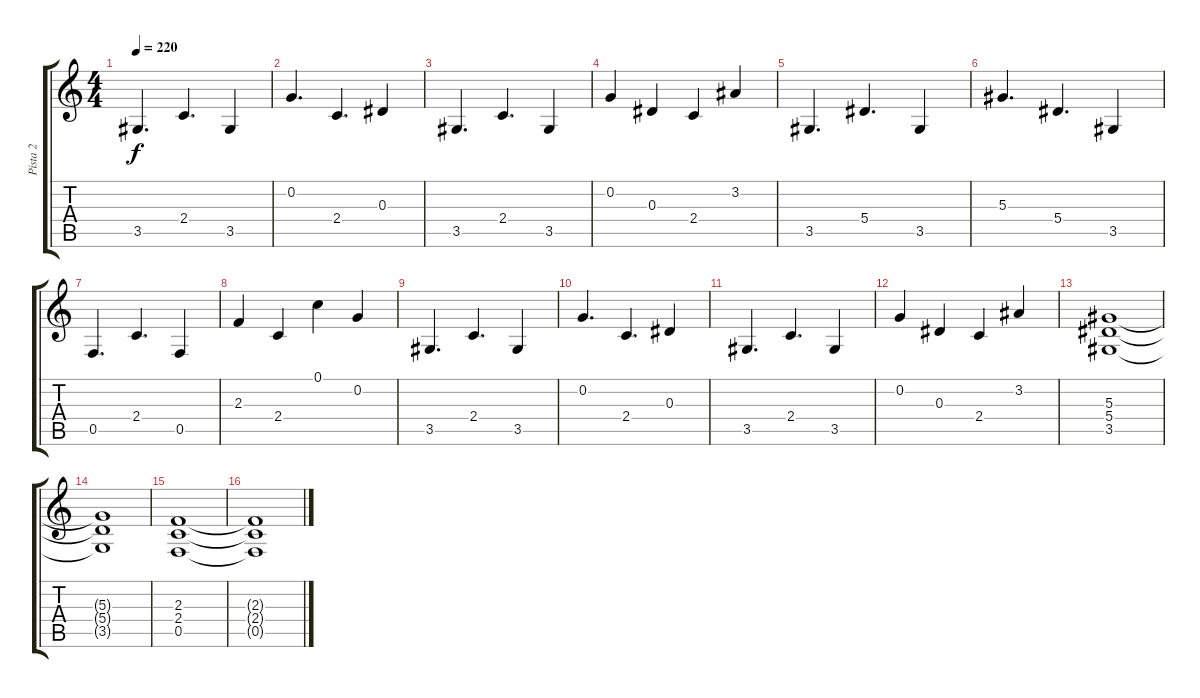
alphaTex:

\track ("Pista 2" "Pista 2") {instrument distortionguitar}
\staff {score tabs}
\tuning (C4 G3 Eb3 Bb2 F2 C2) {hide}
\ts (4 4)
\tempo 220
\clef g2
\ks c
3.5.4{d dy f} 2.4.4{d} 3.5.4 |
0.2.4{d} 2.4.4{d} 0.3.4 |
3.5.4{d} 2.4.4{d} 3.5.4 |
0.2.4 0.3.4 2.4.4 3.2.4 |
3.5.4{d instrument electricguitarclean} 5.4.4{d} 3.5.4 |
5.3.4{d} 5.4.4{d} 3.5.4 |
0.5.4{d} 2.4.4{d} 0.5.4 |
2.3.4 2.4.4 0.1.4 0.2.4 |
3.5.4{d} 2.4.4{d} 3.5.4 |
0.2.4{d} 2.4.4{d} 0.3.4 |
3.5.4{d} 2.4.4{d} 3.5.4 |
0.2.4 0.3.4 2.4.4 3.2.4 |
(5.3 5.4 3.5).1{instrument distortionguitar} |
(5.3{t} 5.4{t} 3.5{t}).1 |
(2.3 2.4 0.5).1 |
(2.3{t} 2.4{t} 0.5{t}).1
